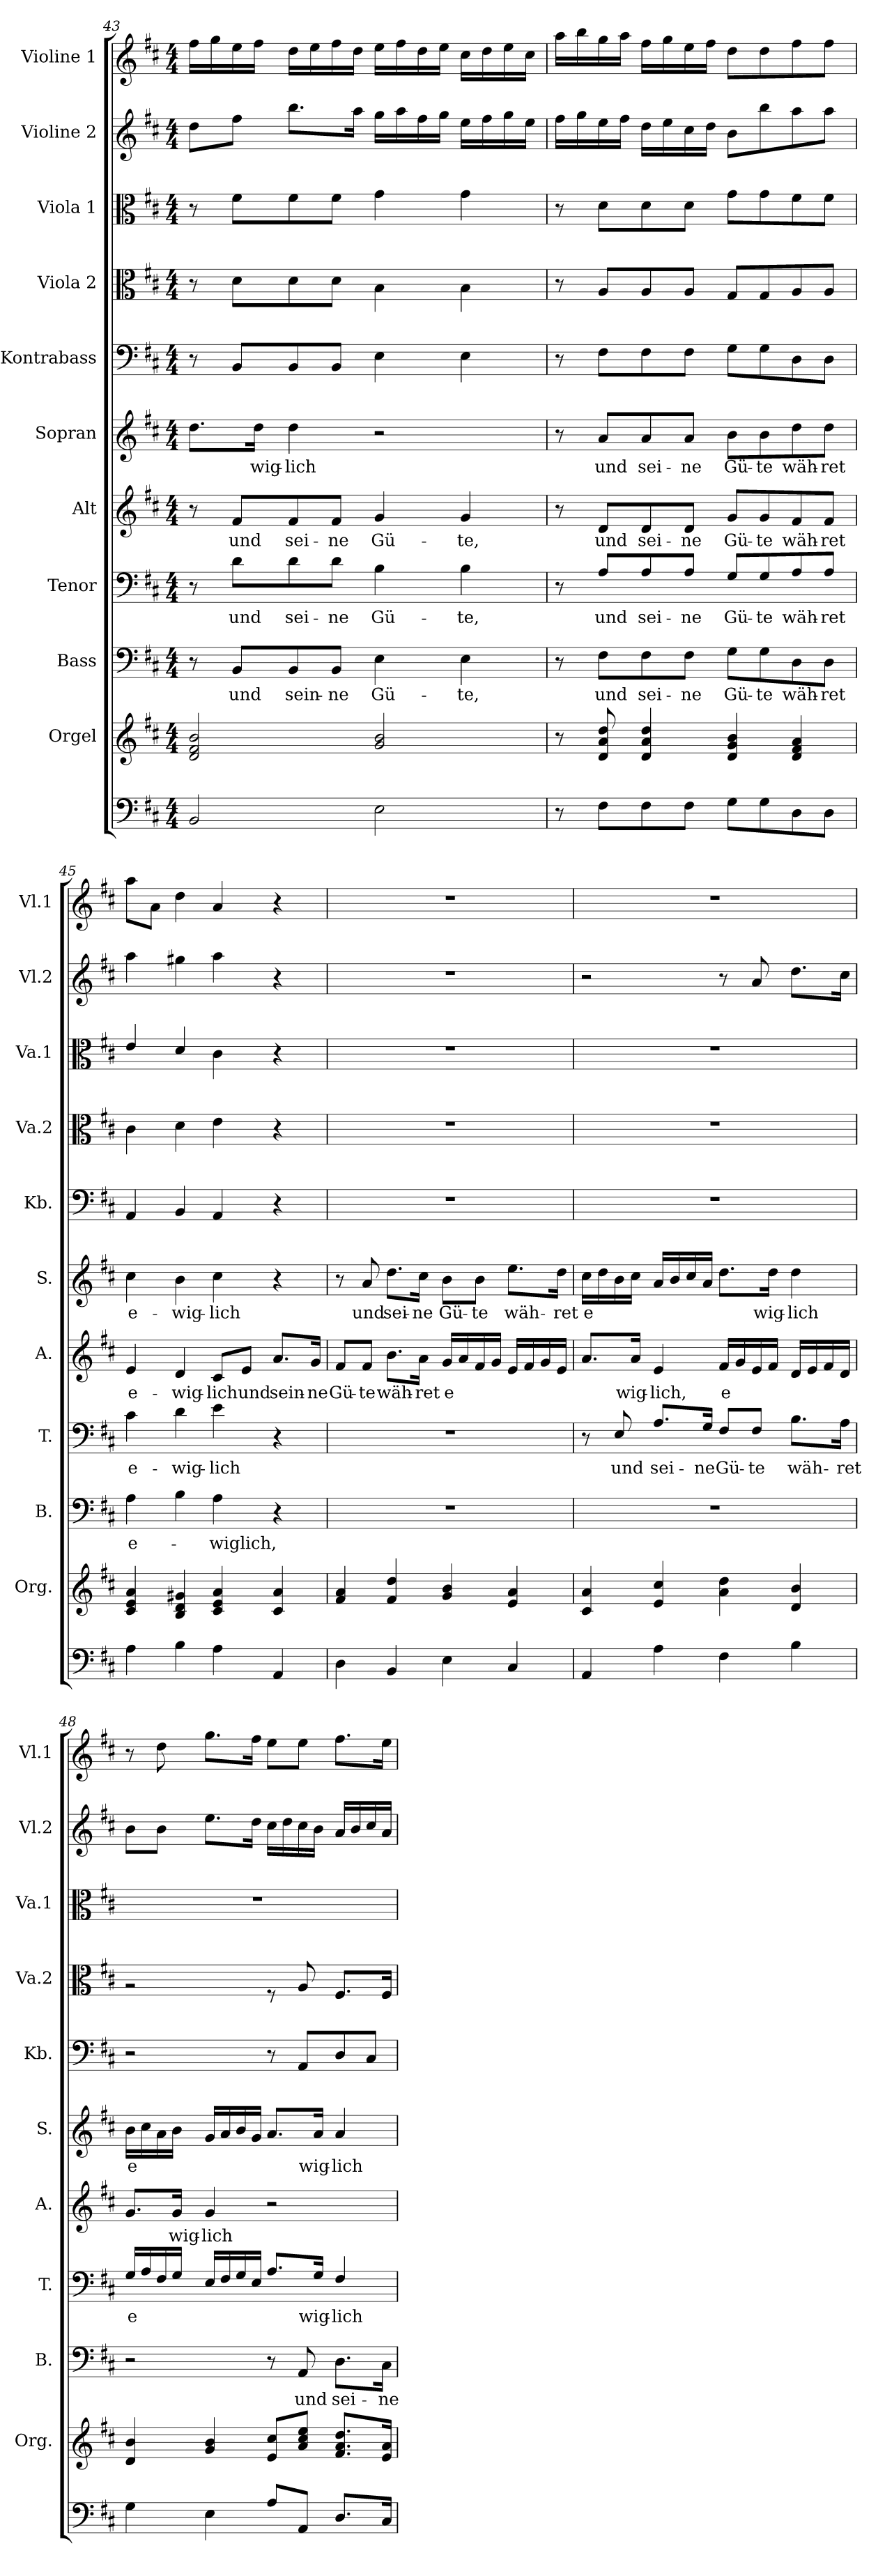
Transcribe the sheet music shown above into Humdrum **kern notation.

**kern	**kern	**kern	**text	**kern	**text	**kern	**text	**kern	**text	**kern	**kern	**kern	**kern	**kern
*part11	*part10	*part9	*part9	*part8	*part8	*part7	*part7	*part6	*part6	*part5	*part4	*part3	*part2	*part1
*staff11	*staff10	*staff9	*staff9	*staff8	*staff8	*staff7	*staff7	*staff6	*staff6	*staff5	*staff4	*staff3	*staff2	*staff1
*	*I"Orgel	*I"Bass	*	*I"Tenor	*	*I"Alt	*	*I"Sopran	*	*I"Kontrabass	*I"Viola 2	*I"Viola 1	*I"Violine 2	*I"Violine 1
*	*I'Org.	*I'B.	*	*I'T.	*	*I'A.	*	*I'S.	*	*I'Kb.	*I'Va.2	*I'Va.1	*I'Vl.2	*I'Vl.1
*clefF4	*clefG2	*clefF4	*	*clefF4	*	*clefG2	*	*clefG2	*	*clefF4	*clefC3	*clefC3	*clefG2	*clefG2
*k[f#c#]	*k[f#c#]	*k[f#c#]	*	*k[f#c#]	*	*k[f#c#]	*	*k[f#c#]	*	*k[f#c#]	*k[f#c#]	*k[f#c#]	*k[f#c#]	*k[f#c#]
*D:	*D:	*D:	*	*D:	*	*D:	*	*D:	*	*D:	*D:	*D:	*D:	*D:
*M4/4	*M4/4	*M4/4	*	*M4/4	*	*M4/4	*	*M4/4	*	*M4/4	*M4/4	*M4/4	*M4/4	*M4/4
=43	=43	=43	=43	=43	=43	=43	=43	=43	=43	=43	=43	=43	=43	=43
2BB/	2d/ 2f#/ 2b/	8r	.	8r	.	8r	.	8.dd\L	.	8r	8r	8r	8dd\L	16ff#\LL
.	.	.	.	.	.	.	.	.	.	.	.	.	.	16gg\
!	!	!	!LO:LY:b	!	!LO:LY:b	!	!LO:LY:b	!	!	!	!	!	!	!
.	.	8BB/L	und	8d\L	und	8f#/L	und	.	.	8BB/L	8d\L	8f#\L	8ff#\J	16ee\
!	!	!	!	!	!	!	!	!	!LO:LY:b	!	!	!	!	!
.	.	.	.	.	.	.	.	16dd\Jk	wig-	.	.	.	.	16ff#\JJ
!	!	!	!LO:LY:b	!	!LO:LY:b	!	!LO:LY:b	!	!LO:LY:b	!	!	!	!	!
.	.	8BB/	sein-	8d\	sei-	8f#/	sei-	4dd\	-lich	8BB/	8d\	8f#\	8.bb\L	16dd\LL
.	.	.	.	.	.	.	.	.	.	.	.	.	.	16ee\
!	!	!	!LO:LY:b	!	!LO:LY:b	!	!LO:LY:b	!	!	!	!	!	!	!
.	.	8BB/J	-ne	8d\J	-ne	8f#/J	-ne	.	.	8BB/J	8d\J	8f#\J	.	16ff#\
.	.	.	.	.	.	.	.	.	.	.	.	.	16aa\Jk	16dd\JJ
!	!	!	!LO:LY:b	!	!LO:LY:b	!	!LO:LY:b	!	!	!	!	!	!	!
2E\	2g/ 2b/	4E\	Gü-	4B\	Gü-	4g/	Gü-	2r	.	4E\	4B\	4g\	16gg\LL	16ee\LL
.	.	.	.	.	.	.	.	.	.	.	.	.	16aa\	16ff#\
.	.	.	.	.	.	.	.	.	.	.	.	.	16ff#\	16dd\
.	.	.	.	.	.	.	.	.	.	.	.	.	16gg\JJ	16ee\JJ
!	!	!	!LO:LY:b	!	!LO:LY:b	!	!LO:LY:b	!	!	!	!	!	!	!
.	.	4E\	-te,	4B\	-te,	4g/	-te,	.	.	4E\	4B\	4g\	16ee\LL	16cc#\LL
.	.	.	.	.	.	.	.	.	.	.	.	.	16ff#\	16dd\
.	.	.	.	.	.	.	.	.	.	.	.	.	16gg\	16ee\
.	.	.	.	.	.	.	.	.	.	.	.	.	16ee\JJ	16cc#\JJ
!!LO:PB:g=z
=44	=44	=44	=44	=44	=44	=44	=44	=44	=44	=44	=44	=44	=44	=44
8r	8r	8r	.	8r	.	8r	.	8r	.	8r	8r	8r	16ff#\LL	16aa\LL
.	.	.	.	.	.	.	.	.	.	.	.	.	16gg\	16bb\
!	!	!	!LO:LY:b	!	!LO:LY:b	!	!LO:LY:b	!	!LO:LY:b	!	!	!	!	!
8F#\L	8d/ 8a/ 8dd/	8F#\L	und	8A/L	und	8d/L	und	8a/L	und	8F#\L	8A/L	8d\L	16ee\	16gg\
.	.	.	.	.	.	.	.	.	.	.	.	.	16ff#\JJ	16aa\JJ
!	!	!	!LO:LY:b	!	!LO:LY:b	!	!LO:LY:b	!	!LO:LY:b	!	!	!	!	!
8F#\	4d/ 4a/ 4dd/	8F#\	sei-	8A/	sei-	8d/	sei-	8a/	sei-	8F#\	8A/	8d\	16dd\LL	16ff#\LL
.	.	.	.	.	.	.	.	.	.	.	.	.	16ee\	16gg\
!	!	!	!LO:LY:b	!	!LO:LY:b	!	!LO:LY:b	!	!LO:LY:b	!	!	!	!	!
8F#\J	.	8F#\J	-ne	8A/J	-ne	8d/J	-ne	8a/J	-ne	8F#\J	8A/J	8d\J	16cc#\	16ee\
.	.	.	.	.	.	.	.	.	.	.	.	.	16dd\JJ	16ff#\JJ
!	!	!	!LO:LY:b	!	!LO:LY:b	!	!LO:LY:b	!	!LO:LY:b	!	!	!	!	!
8G\L	4d/ 4g/ 4b/	8G\L	Gü-	8G/L	Gü-	8g/L	Gü-	8b\L	Gü-	8G\L	8G/L	8g\L	8b\L	8dd\L
!	!	!	!LO:LY:b	!	!LO:LY:b	!	!LO:LY:b	!	!LO:LY:b	!	!	!	!	!
8G\	.	8G\	-te	8G/	-te	8g/	-te	8b\	-te	8G\	8G/	8g\	8bb\	8dd\
!	!	!	!LO:LY:b	!	!LO:LY:b	!	!LO:LY:b	!	!LO:LY:b	!	!	!	!	!
8D\	4d/ 4f#/ 4a/	8D\	wäh-	8A/	wäh-	8f#/	wäh-	8dd\	wäh-	8D\	8A/	8f#\	8aa\	8ff#\
!	!	!	!LO:LY:b	!	!LO:LY:b	!	!LO:LY:b	!	!LO:LY:b	!	!	!	!	!
8D\J	.	8D\J	-ret	8A/J	-ret	8f#/J	-ret	8dd\J	-ret	8D\J	8A/J	8f#\J	8aa\J	8ff#\J
=45	=45	=45	=45	=45	=45	=45	=45	=45	=45	=45	=45	=45	=45	=45
!	!	!	!LO:LY:b	!	!LO:LY:b	!	!LO:LY:b	!	!LO:LY:b	!	!	!	!	!
4A\	4c#/ 4e/ 4a/	4A\	e-	4c#\	e-	4e/	e-	4cc#\	e-	4AA/	4c#\	4e/	4aa\	8aa\L
.	.	.	.	.	.	.	.	.	.	.	.	.	.	8a\J
!	!	!	!	!	!LO:LY:b	!	!LO:LY:b	!	!LO:LY:b	!	!	!	!	!
4B\	4B/ 4d/ 4g#X/	4B\	.	4d\	-wig-	4d/	-wig-	4b\	-wig-	4BB/	4d\	4d/	4gg#X\	4dd\
!	!	!	!LO:LY:b	!	!LO:LY:b	!	!LO:LY:b	!	!LO:LY:b	!	!	!	!	!
4A\	4c#/ 4e/ 4a/	4A\	-wig­lich,	4e\	-lich	8c#/L	-lich	4cc#\	-lich	4AA/	4e\	4c#\	4aa\	4a/
!	!	!	!	!	!	!	!LO:LY:b	!	!	!	!	!	!	!
.	.	.	.	.	.	8e/J	und	.	.	.	.	.	.	.
!	!	!	!	!	!	!	!LO:LY:b	!	!	!	!	!	!	!
4AA/	4c#/ 4a/	4r	.	4r	.	8.a/L	sein-	4r	.	4r	4r	4r	4r	4r
!	!	!	!	!	!	!	!LO:LY:b	!	!	!	!	!	!	!
.	.	.	.	.	.	16g/Jk	-ne	.	.	.	.	.	.	.
=46	=46	=46	=46	=46	=46	=46	=46	=46	=46	=46	=46	=46	=46	=46
!	!	!	!	!	!	!	!LO:LY:b	!	!	!	!	!	!	!
4D\	4f#/ 4a/	1r	.	1r	.	8f#/L	Gü-	8r	.	1r	1r	1r	1r	1r
!	!	!	!	!	!	!	!LO:LY:b	!	!LO:LY:b	!	!	!	!	!
.	.	.	.	.	.	8f#/J	-te	8a/	und	.	.	.	.	.
!	!	!	!	!	!	!	!LO:LY:b	!	!LO:LY:b	!	!	!	!	!
4BB/	4f#/ 4dd/	.	.	.	.	8.b\L	wäh-	8.dd\L	sei-	.	.	.	.	.
!	!	!	!	!	!	!	!LO:LY:b	!	!LO:LY:b	!	!	!	!	!
.	.	.	.	.	.	16a\Jk	-ret	16cc#\Jk	-ne	.	.	.	.	.
!	!	!	!	!	!	!	!LO:LY:b	!	!LO:LY:b	!	!	!	!	!
4E\	4g/ 4b/	.	.	.	.	16g/LL	e	8b\L	Gü-	.	.	.	.	.
.	.	.	.	.	.	16a/	.	.	.	.	.	.	.	.
!	!	!	!	!	!	!	!	!	!LO:LY:b	!	!	!	!	!
.	.	.	.	.	.	16f#/	.	8b\J	-te	.	.	.	.	.
.	.	.	.	.	.	16g/JJ	.	.	.	.	.	.	.	.
!	!	!	!	!	!	!	!	!	!LO:LY:b	!	!	!	!	!
4C#/	4e/ 4a/	.	.	.	.	16e/LL	.	8.ee\L	wäh-	.	.	.	.	.
.	.	.	.	.	.	16f#/	.	.	.	.	.	.	.	.
.	.	.	.	.	.	16g/	.	.	.	.	.	.	.	.
!	!	!	!	!	!	!	!	!	!LO:LY:b	!	!	!	!	!
.	.	.	.	.	.	16e/JJ	.	16dd\Jk	-ret	.	.	.	.	.
!!LO:PB:g=z
=47	=47	=47	=47	=47	=47	=47	=47	=47	=47	=47	=47	=47	=47	=47
!	!	!	!	!	!	!	!	!	!LO:LY:b	!	!	!	!	!
4AA/	4c#/ 4a/	1r	.	8r	.	8.a/L	.	16cc#\LL	e	1r	1r	1r	2r	1r
.	.	.	.	.	.	.	.	16dd\	.	.	.	.	.	.
!	!	!	!	!	!LO:LY:b	!	!	!	!	!	!	!	!	!
.	.	.	.	8E/	und	.	.	16b\	.	.	.	.	.	.
!	!	!	!	!	!	!	!LO:LY:b	!	!	!	!	!	!	!
.	.	.	.	.	.	16a/Jk	wig-	16cc#\JJ	.	.	.	.	.	.
!	!	!	!	!	!LO:LY:b	!	!LO:LY:b	!	!	!	!	!	!	!
4A\	4e/ 4cc#/	.	.	8.A/L	sei-	4e/	-lich,	16a/LL	.	.	.	.	.	.
.	.	.	.	.	.	.	.	16b/	.	.	.	.	.	.
.	.	.	.	.	.	.	.	16cc#/	.	.	.	.	.	.
!	!	!	!	!	!LO:LY:b	!	!	!	!	!	!	!	!	!
.	.	.	.	16G/Jk	-ne	.	.	16a/JJ	.	.	.	.	.	.
!	!	!	!	!	!LO:LY:b	!	!LO:LY:b	!	!	!	!	!	!	!
4F#\	4a\ 4dd\	.	.	8F#/L	Gü-	16f#/LL	e	8.dd\L	.	.	.	.	8r	.
.	.	.	.	.	.	16g/	.	.	.	.	.	.	.	.
!	!	!	!	!	!LO:LY:b	!	!	!	!	!	!	!	!	!
.	.	.	.	8F#/J	-te	16e/	.	.	.	.	.	.	8a/	.
!	!	!	!	!	!	!	!	!	!LO:LY:b	!	!	!	!	!
.	.	.	.	.	.	16f#/JJ	.	16dd\Jk	wig-	.	.	.	.	.
!	!	!	!	!	!LO:LY:b	!	!	!	!LO:LY:b	!	!	!	!	!
4B\	4d/ 4b/	.	.	8.B\L	wäh-	16d/LL	.	4dd\	-lich	.	.	.	8.dd\L	.
.	.	.	.	.	.	16e/	.	.	.	.	.	.	.	.
.	.	.	.	.	.	16f#/	.	.	.	.	.	.	.	.
!	!	!	!	!	!LO:LY:b	!	!	!	!	!	!	!	!	!
.	.	.	.	16A\Jk	-ret	16d/JJ	.	.	.	.	.	.	16cc#\Jk	.
=48	=48	=48	=48	=48	=48	=48	=48	=48	=48	=48	=48	=48	=48	=48
!	!	!	!	!	!LO:LY:b	!	!	!	!LO:LY:b	!	!	!	!	!
4G\	4d/ 4b/	2r	.	16G/LL	e	8.g/L	.	16b\LL	e	2r	2rA	1r	8b\L	8r
.	.	.	.	16A/	.	.	.	16cc#\	.	.	.	.	.	.
.	.	.	.	16F#/	.	.	.	16a\	.	.	.	.	8b\J	8dd\
!	!	!	!	!	!	!	!LO:LY:b	!	!	!	!	!	!	!
.	.	.	.	16G/JJ	.	16g/Jk	wig-	16b\JJ	.	.	.	.	.	.
!	!	!	!	!	!	!	!LO:LY:b	!	!	!	!	!	!	!
4E\	4g/ 4b/	.	.	16E/LL	.	4g/	-lich	16g/LL	.	.	.	.	8.ee\L	8.gg\L
.	.	.	.	16F#/	.	.	.	16a/	.	.	.	.	.	.
.	.	.	.	16G/	.	.	.	16b/	.	.	.	.	.	.
.	.	.	.	16E/JJ	.	.	.	16g/JJ	.	.	.	.	16dd\Jk	16ff#\Jk
8A/L	8e/ 8cc#/L	8r	.	8.A/L	.	2r	.	8.a/L	.	8r	8rF	.	16cc#\LL	8ee\L
.	.	.	.	.	.	.	.	.	.	.	.	.	16dd\	.
!	!	!	!LO:LY:b	!	!	!	!	!	!	!	!	!	!	!
8AA/J	8a/ 8cc#/ 8ee/J	8AA/	und	.	.	.	.	.	.	8AA/L	8A/	.	16cc#\	8ee\J
!	!	!	!	!	!LO:LY:b	!	!	!	!LO:LY:b	!	!	!	!	!
.	.	.	.	16G/Jk	wig-	.	.	16a/Jk	wig-	.	.	.	16b\JJ	.
!	!	!	!LO:LY:b	!	!LO:LY:b	!	!	!	!LO:LY:b	!	!	!	!	!
8.D/L	8.f#/ 8.a/ 8.dd/L	8.D\L	sei-	4F#/	-lich	.	.	4a/	-lich	8D/	8.F#/L	.	16a/LL	8.ff#\L
.	.	.	.	.	.	.	.	.	.	.	.	.	16b/	.
.	.	.	.	.	.	.	.	.	.	8C#/J	.	.	16cc#/	.
!	!	!	!LO:LY:b	!	!	!	!	!	!	!	!	!	!	!
16C#/Jk	16e/ 16a/Jk	16C#\Jk	-ne	.	.	.	.	.	.	.	16F#/Jk	.	16a/JJ	16ee\Jk
=	=	=	=	=	=	=	=	=	=	=	=	=	=	=
*-	*-	*-	*-	*-	*-	*-	*-	*-	*-	*-	*-	*-	*-	*-
